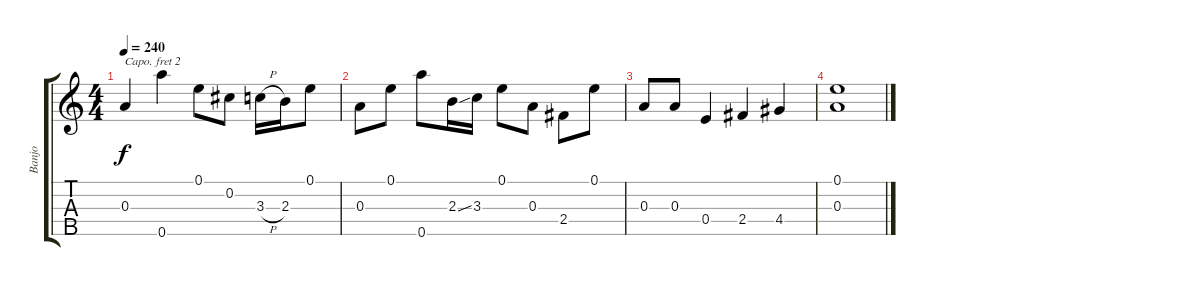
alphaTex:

\track ("Banjo" "Banjo") {instrument banjo}
\staff {score tabs}
\capo 2
\tuning (D4 B3 G3 D3 G4) {hide}
\displaytranspose 12
\ts (4 4)
\tempo 240
\clef g2
\ks c
0.3.4{dy f} 0.5.4 0.1.8 0.2.8 3.3{h}.16 2.3.16 0.1.8 |
0.3.8 0.1.8 0.5.8 2.3{ss}.16 3.3.16 0.1.8 0.3.8 2.4.8 0.1.8 |
0.3.8 0.3.8 0.4.4 2.4.4 4.4.4 |
(0.1 0.3).1
